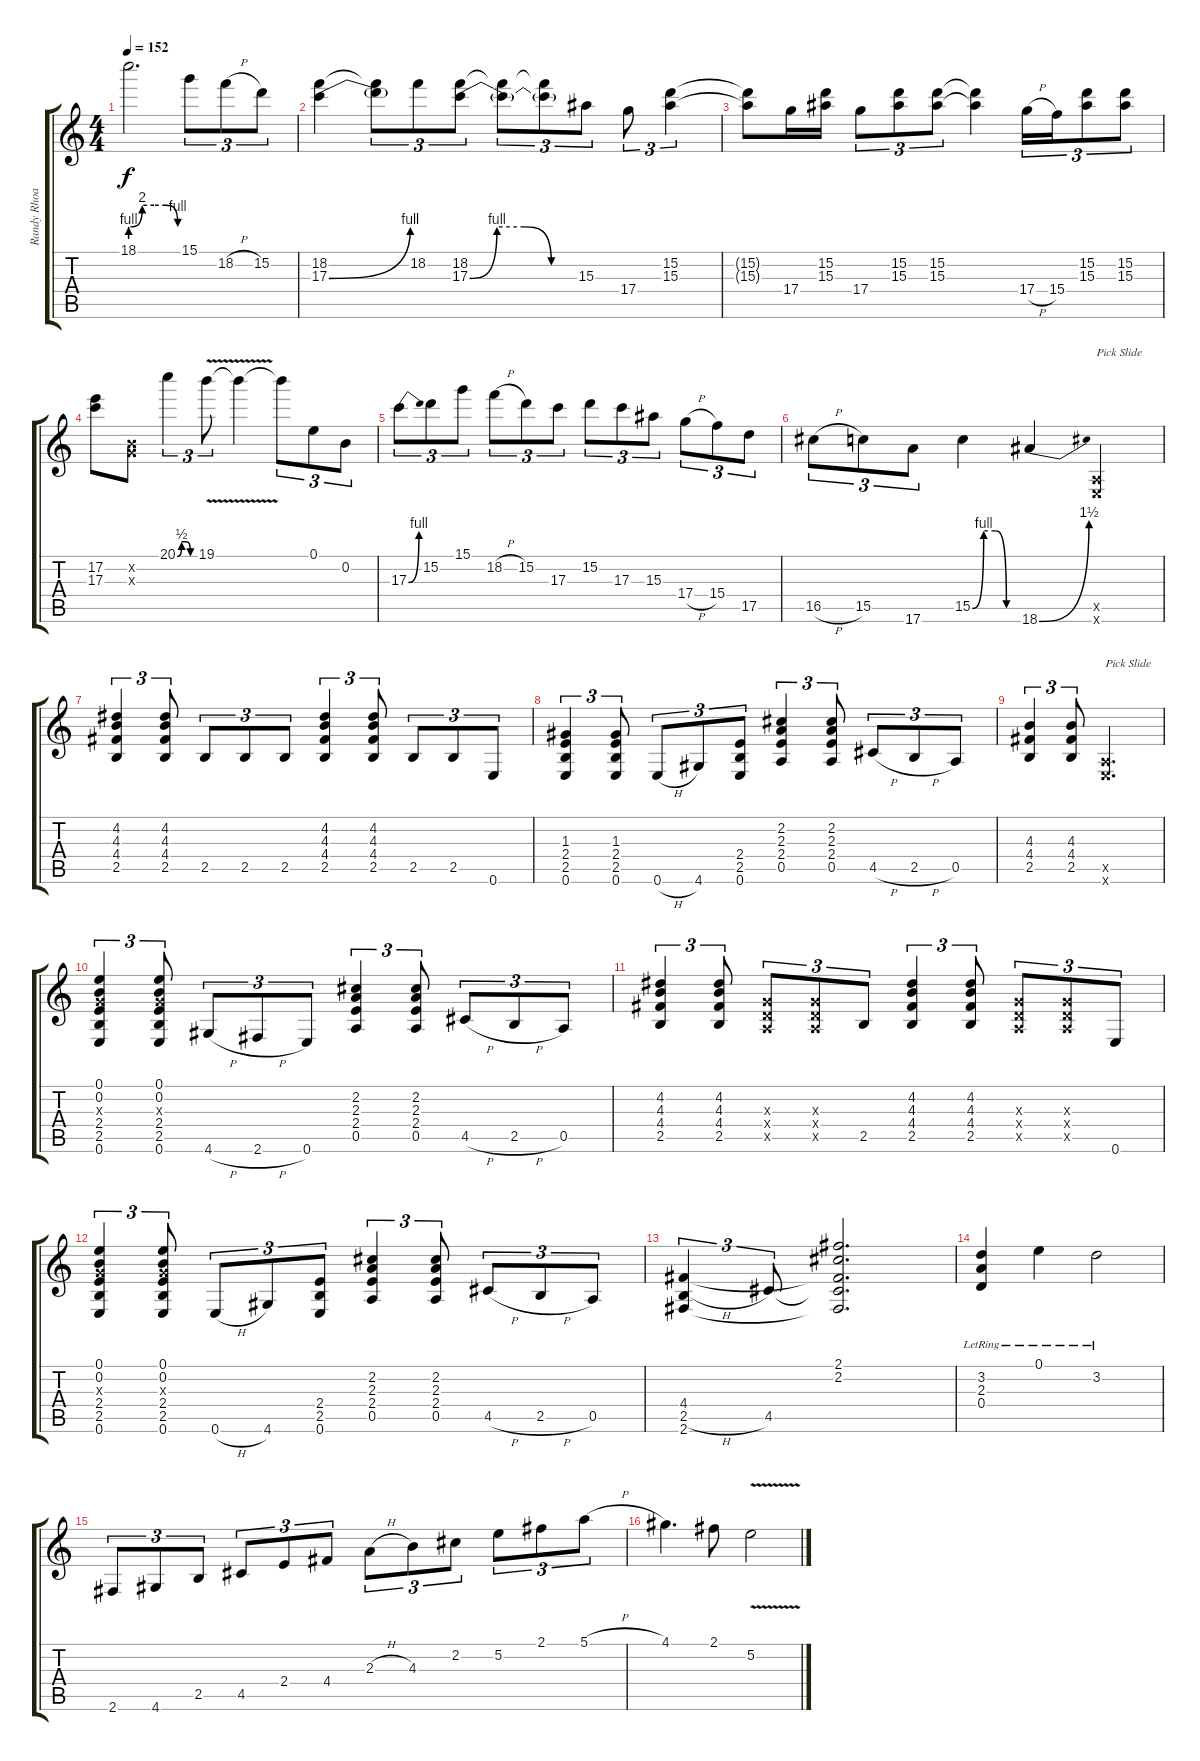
\track ("Randy Rhoads" "Randy Rhoa") {instrument overdrivenguitar}
\staff {score tabs}
\tuning (E4 B3 G3 D3 A2 E2) {hide}
\ts (4 4)
\tempo 152
\clef g2
\ks c
18.1{be (custom 0 4 15 8 30 8 45 8 60 4)}.2{d dy f} 15.1.8{tu (3 2)} 18.2{h}.8{tu (3 2)} 15.2.8{tu (3 2)} |
(18.2 17.3{be (bend 0 0 60 4)}).4 (18.2{t} 17.3{t}).8{tu (3 2)} 18.2.8{tu (3 2)} (18.2 17.3{be (custom 0 0 15 4 30 4 45 0 60 0)}).8{tu (3 2)} (18.2{t} 17.3{t}).8{tu (3 2)} (18.2{t} 17.3{t}).8{tu (3 2)} 15.3.8{tu (3 2)} 17.4.8{tu (3 2)} (15.2 15.3).4{tu (3 2)} |
(15.2{t} 15.3{t}).8 17.4.16 (15.2 15.3).16 17.4.8{tu (3 2)} (15.2 15.3).8{tu (3 2)} (15.2 15.3).8{tu (3 2)} (15.2{t} 15.3{t}).4 17.4{h}.16{tu (3 2)} 15.4.16{tu (3 2)} (15.2 15.3).8{tu (3 2)} (15.2 15.3).8{tu (3 2)} |
(17.2 17.3).8 (0.2{x} 0.3{x}).8 20.1{be (custom 0 0 15 2 30 2 45 0 60 0)}.4{tu (3 2)} 19.1{v}.8{tu (3 2)} 19.1{t}.4 19.1{t}.8{tu (3 2)} 0.1.8{tu (3 2)} 0.2.8{tu (3 2)} |
17.3{be (bend 0 0 60 4)}.8{tu (3 2)} 15.2.8{tu (3 2)} 15.1.8{tu (3 2)} 18.2{h}.8{tu (3 2)} 15.2.8{tu (3 2)} 17.3.8{tu (3 2)} 15.2.8{tu (3 2)} 17.3.8{tu (3 2)} 15.3.8{tu (3 2)} 17.4{h}.8{tu (3 2)} 15.4.8{tu (3 2)} 17.5.8{tu (3 2)} |
16.5{h}.8{tu (3 2)} 15.5.8{tu (3 2)} 17.6.8{tu (3 2)} 15.5{be (custom 0 0 15 4 30 4 45 0 60 0)}.4 18.6{be (bend 0 0 60 6)}.4 (0.5{x} 0.6{x}).4{txt "Pick Slide"} |
(4.2 4.3 4.4 2.5).4{tu (3 2)} (4.2 4.3 4.4 2.5).8{tu (3 2)} 2.5.8{tu (3 2)} 2.5.8{tu (3 2)} 2.5.8{tu (3 2)} (4.2 4.3 4.4 2.5).4{tu (3 2)} (4.2 4.3 4.4 2.5).8{tu (3 2)} 2.5.8{tu (3 2)} 2.5.8{tu (3 2)} 0.6.8{tu (3 2)} |
(1.3 2.4 2.5 0.6).4{tu (3 2)} (1.3 2.4 2.5 0.6).8{tu (3 2)} 0.6{h}.8{tu (3 2)} 4.6.8{tu (3 2)} (2.4 2.5 0.6).8{tu (3 2)} (2.2 2.3 2.4 0.5).4{tu (3 2)} (2.2 2.3 2.4 0.5).8{tu (3 2)} 4.5{h}.8{tu (3 2)} 2.5{h}.8{tu (3 2)} 0.5.8{tu (3 2)} |
(4.3 4.4 2.5).4{tu (3 2)} (4.3 4.4 2.5).8{tu (3 2)} (0.5{x} 0.6{x}).2{d txt "Pick Slide"} |
(0.1 0.2 0.3{x} 2.4 2.5 0.6).4{tu (3 2)} (0.1 0.2 0.3{x} 2.4 2.5 0.6).8{tu (3 2)} 4.6{h}.8{tu (3 2)} 2.6{h}.8{tu (3 2)} 0.6.8{tu (3 2)} (2.2 2.3 2.4 0.5).4{tu (3 2)} (2.2 2.3 2.4 0.5).8{tu (3 2)} 4.5{h}.8{tu (3 2)} 2.5{h}.8{tu (3 2)} 0.5.8{tu (3 2)} |
(4.2 4.3 4.4 2.5).4{tu (3 2)} (4.2 4.3 4.4 2.5).8{tu (3 2)} (0.3{x} 0.4{x} 0.5{x}).8{tu (3 2)} (0.3{x} 0.4{x} 0.5{x}).8{tu (3 2)} 2.5.8{tu (3 2)} (4.2 4.3 4.4 2.5).4{tu (3 2)} (4.2 4.3 4.4 2.5).8{tu (3 2)} (0.3{x} 0.4{x} 0.5{x}).8{tu (3 2)} (0.3{x} 0.4{x} 0.5{x}).8{tu (3 2)} 0.6.8{tu (3 2)} |
(0.1 0.2 0.3{x} 2.4 2.5 0.6).4{tu (3 2)} (0.1 0.2 0.3{x} 2.4 2.5 0.6).8{tu (3 2)} 0.6{h}.8{tu (3 2)} 4.6.8{tu (3 2)} (2.4 2.5 0.6).8{tu (3 2)} (2.2 2.3 2.4 0.5).4{tu (3 2)} (2.2 2.3 2.4 0.5).8{tu (3 2)} 4.5{h}.8{tu (3 2)} 2.5{h}.8{tu (3 2)} 0.5.8{tu (3 2)} |
(4.4 2.5{h} 2.6).4{tu (3 2)} 4.5.8{tu (3 2)} (2.1 2.2 4.4{t} 4.5{t} 2.6{t}).2{d} |
(3.2{lr} 2.3{lr} 0.4{lr}).4 0.1{lr}.4 3.2{lr}.2 |
2.6.8{tu (3 2) balance 3} 4.6.8{tu (3 2)} 2.5.8{tu (3 2)} 4.5.8{tu (3 2)} 2.4.8{tu (3 2)} 4.4.8{tu (3 2)} 2.3{h}.8{tu (3 2)} 4.3.8{tu (3 2)} 2.2.8{tu (3 2)} 5.2.8{tu (3 2)} 2.1.8{tu (3 2)} 5.1{h}.8{tu (3 2)} |
4.1.4{d} 2.1.8 5.2{v}.2
